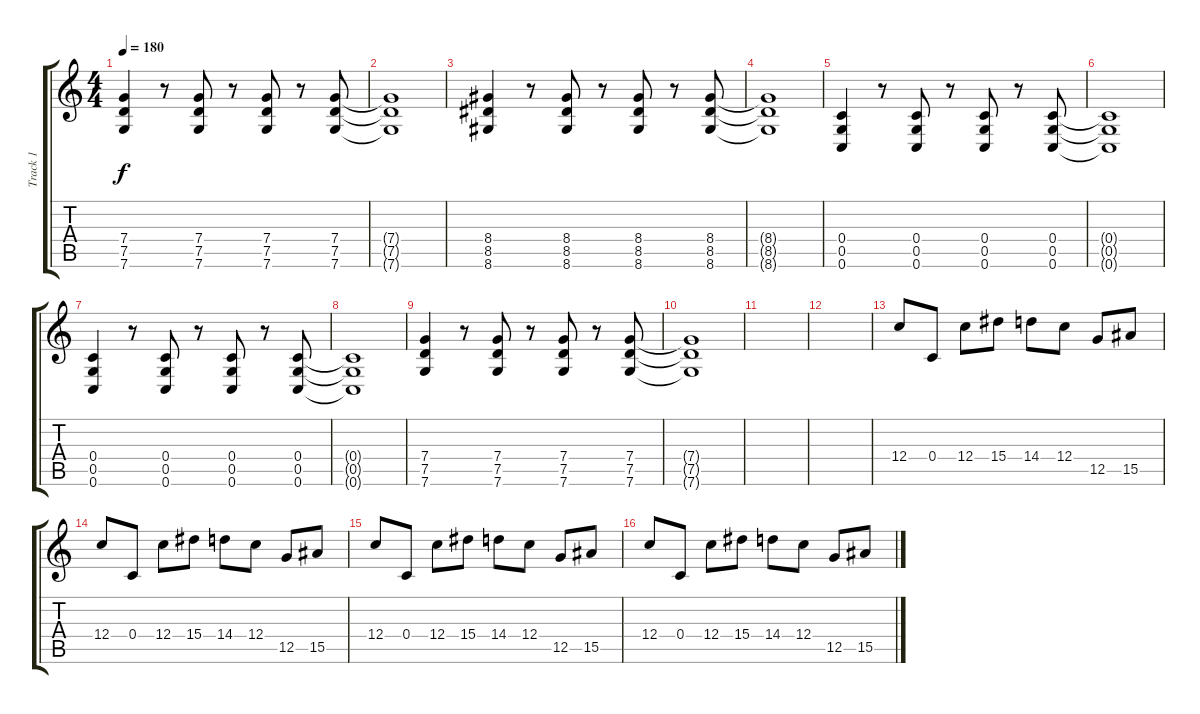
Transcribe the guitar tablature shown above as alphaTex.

\track ("Track 1" "Track 1") {instrument distortionguitar}
\staff {score tabs}
\tuning (D4 A3 F3 C3 G2 C2) {hide}
\ts (4 4)
\tempo 180
\clef g2
\ks c
(7.4 7.5 7.6).4{dy f} r.8 (7.4 7.5 7.6).8 r.8 (7.4 7.5 7.6).8 r.8 (7.4 7.5 7.6).8 |
(7.4{t} 7.5{t} 7.6{t}).1 |
(8.4 8.5 8.6).4 r.8 (8.4 8.5 8.6).8 r.8 (8.4 8.5 8.6).8 r.8 (8.4 8.5 8.6).8 |
(8.4{t} 8.5{t} 8.6{t}).1 |
(0.4 0.5 0.6).4 r.8 (0.4 0.5 0.6).8 r.8 (0.4 0.5 0.6).8 r.8 (0.4 0.5 0.6).8 |
(0.4{t} 0.5{t} 0.6{t}).1 |
(0.4 0.5 0.6).4 r.8 (0.4 0.5 0.6).8 r.8 (0.4 0.5 0.6).8 r.8 (0.4 0.5 0.6).8 |
(0.4{t} 0.5{t} 0.6{t}).1 |
(7.4 7.5 7.6).4 r.8 (7.4 7.5 7.6).8 r.8 (7.4 7.5 7.6).8 r.8 (7.4 7.5 7.6).8 |
(7.4{t} 7.5{t} 7.6{t}).1 |
|
|
12.4.8 0.4.8 12.4.8 15.4.8 14.4.8 12.4.8 12.5.8 15.5.8 |
12.4.8 0.4.8 12.4.8 15.4.8 14.4.8 12.4.8 12.5.8 15.5.8 |
12.4.8 0.4.8 12.4.8 15.4.8 14.4.8 12.4.8 12.5.8 15.5.8 |
12.4.8 0.4.8 12.4.8 15.4.8 14.4.8 12.4.8 12.5.8 15.5.8
